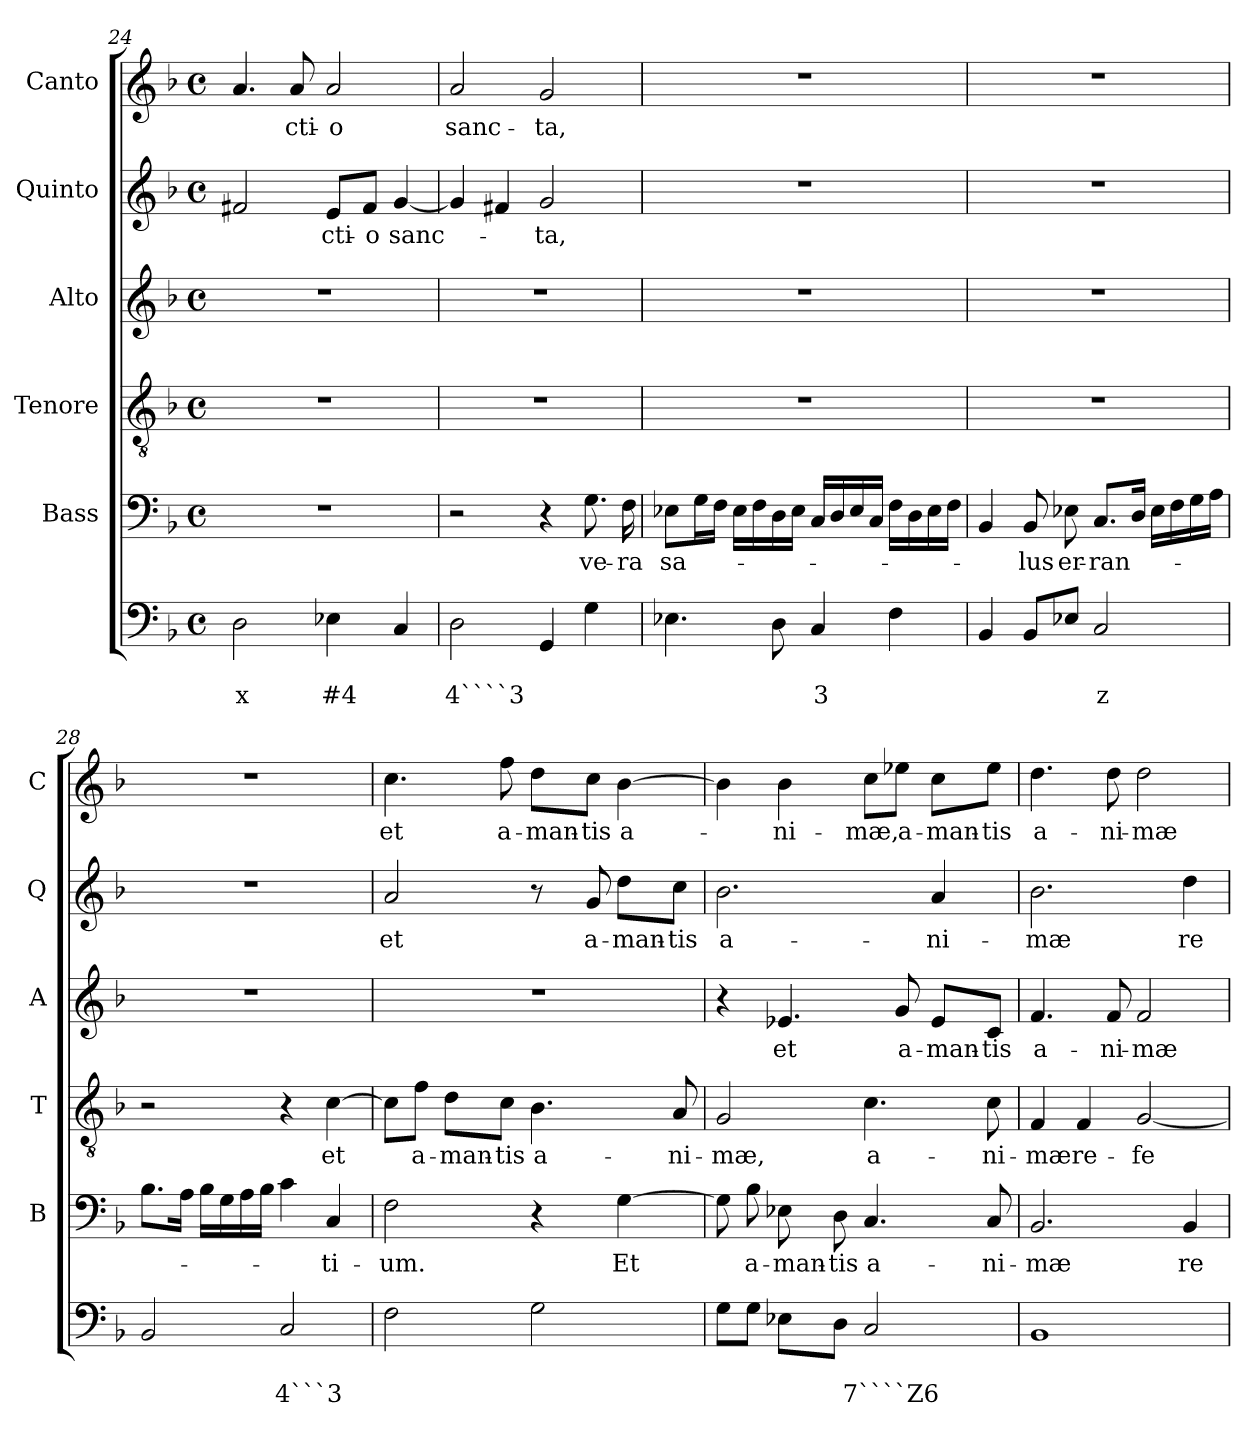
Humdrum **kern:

**kern	**text	**text	**kern	**text	**kern	**text	**kern	**text	**kern	**text	**kern	**text
*part6	*part6	*part6	*part5	*part5	*part4	*part4	*part3	*part3	*part2	*part2	*part1	*part1
*staff6	*staff6	*staff6	*staff5	*staff5	*staff4	*staff4	*staff3	*staff3	*staff2	*staff2	*staff1	*staff1
*	*	*	*I"Bass	*	*I"Tenore	*	*I"Alto	*	*I"Quinto	*	*I"Canto	*
*	*	*	*I'B	*	*I'T	*	*I'A	*	*I'Q	*	*I'C	*
!!LO:PB:g=z
*clefF4	*	*	*clefF4	*	*clefGv2	*	*clefG2	*	*clefG2	*	*clefG2	*
*k[b-]	*	*	*k[b-]	*	*k[b-]	*	*k[b-]	*	*k[b-]	*	*k[b-]	*
*F:	*	*	*F:	*	*F:	*	*F:	*	*F:	*	*F:	*
*M4/4	*	*	*M4/4	*	*M4/4	*	*M4/4	*	*M4/4	*	*M4/4	*
*met(c)	*	*	*met(c)	*	*met(c)	*	*met(c)	*	*met(c)	*	*met(c)	*
=24	=24	=24	=24	=24	=24	=24	=24	=24	=24	=24	=24	=24
!	!	!LO:LY:b	!	!	!	!	!	!	!	!	!	!
2D\	.	x	1r	.	1r	.	1r	.	2f#X/	.	4.a/	.
!	!	!	!	!	!	!	!	!	!	!	!	!LO:LY:b
.	.	.	.	.	.	.	.	.	.	.	8a/	-cti-
!	!	!LO:LY:b	!	!	!	!	!	!	!	!LO:LY:b	!	!LO:LY:b
4E-X\	.	#4	.	.	.	.	.	.	8e/L	-cti-	2a/	-o
!	!	!	!	!	!	!	!	!	!	!LO:LY:b	!	!
.	.	.	.	.	.	.	.	.	8f#/J	-o	.	.
!	!	!	!	!	!	!	!	!	!	!LO:LY:b	!	!
4C/	.	.	.	.	.	.	.	.	[4g/	sanc-	.	.
=25	=25	=25	=25	=25	=25	=25	=25	=25	=25	=25	=25	=25
!	!	!LO:LY:b	!	!	!	!	!	!	!	!	!	!LO:LY:b
2D\	.	4````3	2r	.	1r	.	1r	.	4g/]	.	2a/	sanc-
.	.	.	.	.	.	.	.	.	4f#X/	.	.	.
!	!	!	!	!	!	!	!	!	!	!LO:LY:b	!	!LO:LY:b
4GG/	.	.	4r	.	.	.	.	.	2g/	-ta,	2g/	-ta,
!	!	!	!	!LO:LY:b	!	!	!	!	!	!	!	!
4G\	.	.	8.G\	ve-	.	.	.	.	.	.	.	.
!	!	!	!	!LO:LY:b	!	!	!	!	!	!	!	!
.	.	.	16F\	-ra	.	.	.	.	.	.	.	.
=26	=26	=26	=26	=26	=26	=26	=26	=26	=26	=26	=26	=26
!	!	!	!	!LO:LY:b	!	!	!	!	!	!	!	!
4.E-X\	.	.	8E-X\L	sa-	1r	.	1r	.	1r	.	1r	.
.	.	.	16G\L	.	.	.	.	.	.	.	.	.
.	.	.	16F\JJ	.	.	.	.	.	.	.	.	.
.	.	.	16E-\LL	.	.	.	.	.	.	.	.	.
.	.	.	16F\	.	.	.	.	.	.	.	.	.
8D\	.	.	16D\	.	.	.	.	.	.	.	.	.
.	.	.	16E-\JJ	.	.	.	.	.	.	.	.	.
!	!	!LO:LY:b	!	!	!	!	!	!	!	!	!	!
4C/	.	3	16C/LL	.	.	.	.	.	.	.	.	.
.	.	.	16D/	.	.	.	.	.	.	.	.	.
.	.	.	16E-/	.	.	.	.	.	.	.	.	.
.	.	.	16C/JJ	.	.	.	.	.	.	.	.	.
4F\	.	.	16F\LL	.	.	.	.	.	.	.	.	.
.	.	.	16D\	.	.	.	.	.	.	.	.	.
.	.	.	16E-\	.	.	.	.	.	.	.	.	.
.	.	.	16F\JJ	.	.	.	.	.	.	.	.	.
=27	=27	=27	=27	=27	=27	=27	=27	=27	=27	=27	=27	=27
4BB-/	.	.	4BB-/	.	1r	.	1r	.	1r	.	1r	.
!	!	!	!	!LO:LY:b	!	!	!	!	!	!	!	!
8BB-/L	.	.	8BB-/	-lus	.	.	.	.	.	.	.	.
!	!	!	!	!LO:LY:b	!	!	!	!	!	!	!	!
8E-X/J	.	.	8E-X\	er-	.	.	.	.	.	.	.	.
!	!	!LO:LY:b	!	!LO:LY:b	!	!	!	!	!	!	!	!
2C/	.	z	8.C/L	-ran-	.	.	.	.	.	.	.	.
.	.	.	16D/Jk	.	.	.	.	.	.	.	.	.
.	.	.	16E-\LL	.	.	.	.	.	.	.	.	.
.	.	.	16F\	.	.	.	.	.	.	.	.	.
.	.	.	16G\	.	.	.	.	.	.	.	.	.
.	.	.	16A\JJ	.	.	.	.	.	.	.	.	.
!!LO:LB:g=z
=28	=28	=28	=28	=28	=28	=28	=28	=28	=28	=28	=28	=28
2BB-/	.	.	8.B-\L	.	2r	.	1r	.	1r	.	1r	.
.	.	.	16A\Jk	.	.	.	.	.	.	.	.	.
.	.	.	16B-\LL	.	.	.	.	.	.	.	.	.
.	.	.	16G\	.	.	.	.	.	.	.	.	.
.	.	.	16A\	.	.	.	.	.	.	.	.	.
.	.	.	16B-\JJ	.	.	.	.	.	.	.	.	.
!	!	!LO:LY:b	!	!	!	!	!	!	!	!	!	!
2C/	.	4```3	4c\	.	4r	.	.	.	.	.	.	.
!	!	!	!	!LO:LY:b	!	!LO:LY:b	!	!	!	!	!	!
.	.	.	4C/	-ti-	[4c\	et	.	.	.	.	.	.
=29	=29	=29	=29	=29	=29	=29	=29	=29	=29	=29	=29	=29
!	!	!	!	!LO:LY:b	!	!	!	!	!	!LO:LY:b	!	!LO:LY:b
2F\	.	.	2F\	-um.	8c\L]	.	1r	.	2a/	et	4.cc\	et
!	!	!	!	!	!	!LO:LY:b	!	!	!	!	!	!
.	.	.	.	.	8f\J	a-	.	.	.	.	.	.
!	!	!	!	!	!	!LO:LY:b	!	!	!	!	!	!
.	.	.	.	.	8d\L	-man-	.	.	.	.	.	.
!	!	!	!	!	!	!LO:LY:b	!	!	!	!	!	!LO:LY:b
.	.	.	.	.	8c\J	-tis	.	.	.	.	8ff\	a-
!	!	!	!	!	!	!LO:LY:b	!	!	!	!	!	!LO:LY:b
2G\	.	.	4r	.	4.B-\	a-	.	.	8r	.	8dd\L	-man-
!	!	!	!	!	!	!	!	!	!	!LO:LY:b	!	!LO:LY:b
.	.	.	.	.	.	.	.	.	8g/	a-	8cc\J	-tis
!	!	!	!	!LO:LY:b	!	!	!	!	!	!LO:LY:b	!	!LO:LY:b
.	.	.	[4G\	Et	.	.	.	.	8dd\L	-man-	[4b-\	a-
!	!	!	!	!	!	!LO:LY:b	!	!	!	!LO:LY:b	!	!
.	.	.	.	.	8A/	-ni-	.	.	8cc\J	-tis	.	.
=30	=30	=30	=30	=30	=30	=30	=30	=30	=30	=30	=30	=30
!	!	!	!	!	!	!LO:LY:b	!	!	!	!LO:LY:b	!	!
8G\L	.	.	8G\]	.	2G/	-mæ,	4r	.	2.b-\	a-	4b-\]	.
!	!	!	!	!LO:LY:b	!	!	!	!	!	!	!	!
8G\J	.	.	8B-\	a-	.	.	.	.	.	.	.	.
!	!	!	!	!LO:LY:b	!	!	!	!LO:LY:b	!	!	!	!LO:LY:b
8E-X\L	.	.	8E-X\	-man-	.	.	4.e-X/	et	.	.	4b-\	-ni-
!	!	!	!	!LO:LY:b	!	!	!	!	!	!	!	!
8D\J	.	.	8D\	-tis	.	.	.	.	.	.	.	.
!	!	!LO:LY:b	!	!LO:LY:b	!	!LO:LY:b	!	!	!	!	!	!LO:LY:b
2C/	.	7````Z6	4.C/	a-	4.c\	a-	.	.	.	.	8cc\L	-mæ,
!	!	!	!	!	!	!	!	!LO:LY:b	!	!	!	!LO:LY:b
.	.	.	.	.	.	.	8g/	a-	.	.	8ee-X\J	a-
!	!	!	!	!	!	!	!	!LO:LY:b	!	!LO:LY:b	!	!LO:LY:b
.	.	.	.	.	.	.	8e-/L	-man-	4a/	-ni-	8cc\L	-man-
!	!	!	!	!LO:LY:b	!	!LO:LY:b	!	!LO:LY:b	!	!	!	!LO:LY:b
.	.	.	8C/	-ni-	8c\	-ni-	8c/J	-tis	.	.	8ee-\J	-tis
=31	=31	=31	=31	=31	=31	=31	=31	=31	=31	=31	=31	=31
!	!	!	!	!LO:LY:b	!	!LO:LY:b	!	!LO:LY:b	!	!LO:LY:b	!	!LO:LY:b
1BB-	.	.	2.BB-/	-mæ	4F/	-mæ	4.f/	a-	2.b-\	-mæ	4.dd\	a-
!	!	!	!	!	!	!LO:LY:b	!	!	!	!	!	!
.	.	.	.	.	4F/	re-	.	.	.	.	.	.
!	!	!	!	!	!	!	!	!LO:LY:b	!	!	!	!LO:LY:b
.	.	.	.	.	.	.	8f/	-ni-	.	.	8dd\	-ni-
!	!	!	!	!	!	!LO:LY:b	!	!LO:LY:b	!	!	!	!LO:LY:b
.	.	.	.	.	[2G/	-fe-	2f/	-mæ	.	.	2dd\	-mæ
!	!	!	!	!LO:LY:b	!	!	!	!	!	!LO:LY:b	!	!
.	.	.	4BB-/	re-	.	.	.	.	4dd\	re-	.	.
=	=	=	=	=	=	=	=	=	=	=	=	=
*-	*-	*-	*-	*-	*-	*-	*-	*-	*-	*-	*-	*-
